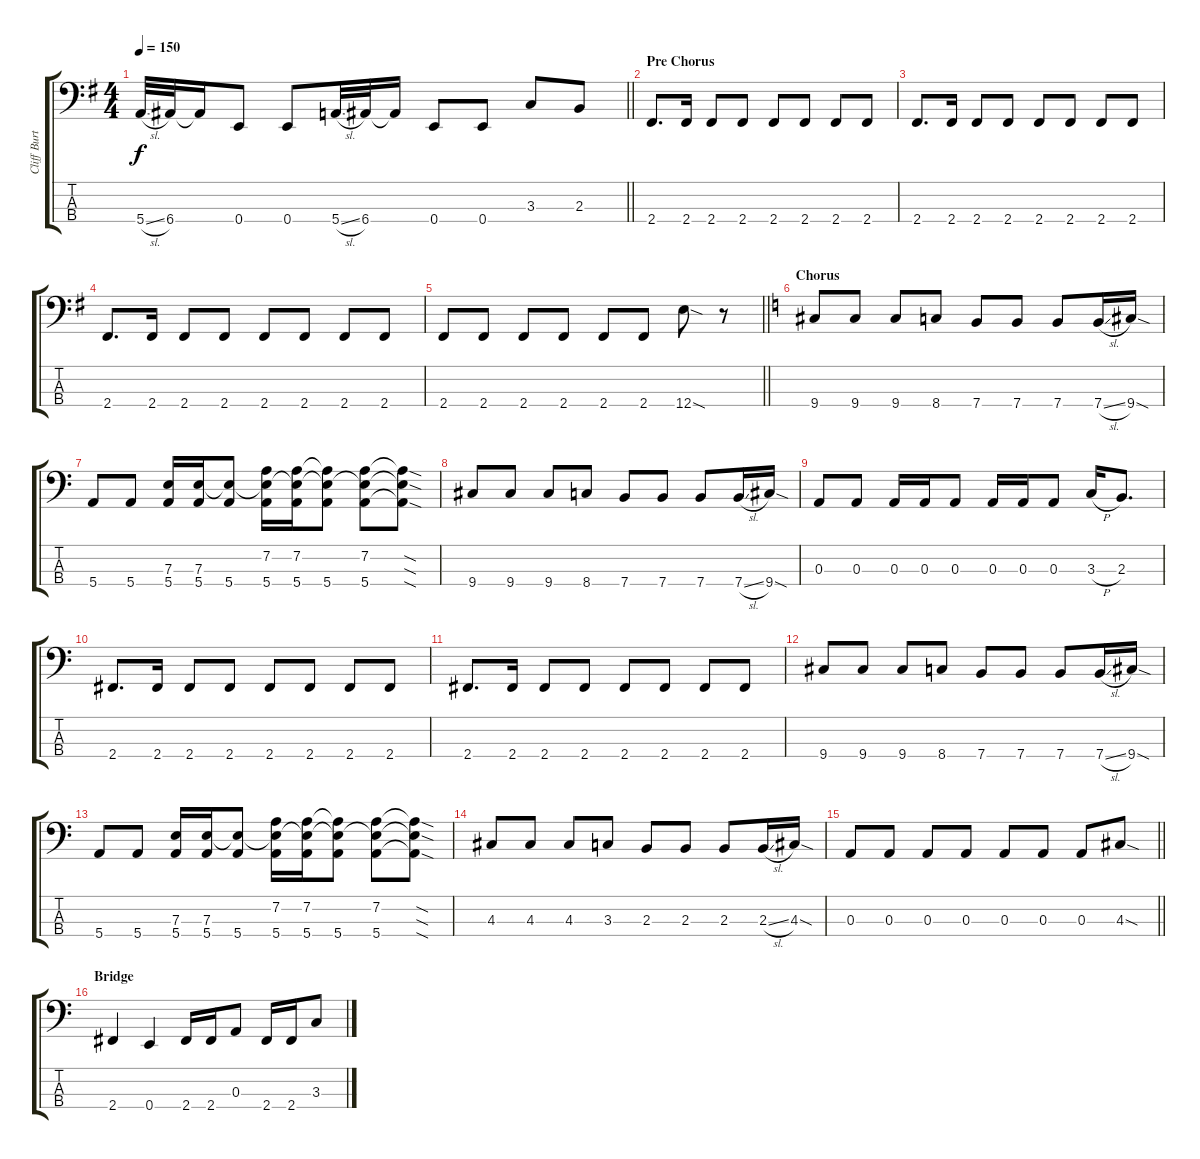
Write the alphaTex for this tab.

\track ("Cliff Burton" "Cliff Burt") {instrument electricbassfinger}
\staff {score tabs}
\tuning (G2 D2 A1 E1) {hide}
\ts (4 4)
\tempo 150
\clef f4
\barLineRight lightlight
\ks g
5.4{sl}.32{dy f} 6.4.32 6.4{t}.16 0.4.8 0.4.8 5.4{sl}.32 6.4.32 6.4{t}.16 0.4.8 0.4.8 3.3.8 2.3.8 |
\section ("" "Pre Chorus")
2.4.8{d} 2.4.16 2.4.8 2.4.8 2.4.8 2.4.8 2.4.8 2.4.8 |
2.4.8{d} 2.4.16 2.4.8 2.4.8 2.4.8 2.4.8 2.4.8 2.4.8 |
2.4.8{d} 2.4.16 2.4.8 2.4.8 2.4.8 2.4.8 2.4.8 2.4.8 |
\barLineRight lightlight
2.4.8 2.4.8 2.4.8 2.4.8 2.4.8 2.4.8 12.4{sod}.8 r.8 |
\section ("" "Chorus")
\ks c
9.4.8 9.4.8 9.4.8 8.4.8 7.4.8 7.4.8 7.4.8 7.4{sl}.16 9.4{sod}.16 |
5.4.8 5.4.8 (7.3 5.4).16 (7.3 5.4).16 (7.3{t} 5.4).8 (7.2 7.3{t} 5.4).16 (7.2 7.3{t} 5.4).16 (7.2{t} 7.3{t} 5.4).8 (7.2 7.3{t} 5.4).8 (7.2{sod t} 7.3{sod t} 5.4{sod t}).8 |
9.4.8 9.4.8 9.4.8 8.4.8 7.4.8 7.4.8 7.4.8 7.4{sl}.16 9.4{sod}.16 |
0.3.8 0.3.8 0.3.16 0.3.16 0.3.8 0.3.16 0.3.16 0.3.8 3.3{h}.16 2.3.8{d} |
2.4.8{d} 2.4.16 2.4.8 2.4.8 2.4.8 2.4.8 2.4.8 2.4.8 |
2.4.8{d} 2.4.16 2.4.8 2.4.8 2.4.8 2.4.8 2.4.8 2.4.8 |
9.4.8 9.4.8 9.4.8 8.4.8 7.4.8 7.4.8 7.4.8 7.4{sl}.16 9.4{sod}.16 |
5.4.8 5.4.8 (7.3 5.4).16 (7.3 5.4).16 (7.3{t} 5.4).8 (7.2 7.3{t} 5.4).16 (7.2 7.3{t} 5.4).16 (7.2{t} 7.3{t} 5.4).8 (7.2 7.3{t} 5.4).8 (7.2{sod t} 7.3{sod t} 5.4{sod t}).8 |
4.3.8 4.3.8 4.3.8 3.3.8 2.3.8 2.3.8 2.3.8 2.3{sl}.16 4.3{sod}.16 |
\barLineRight lightlight
0.3.8 0.3.8 0.3.8 0.3.8 0.3.8 0.3.8 0.3.8 4.3{sod}.8 |
\section ("" "Bridge")
2.4.4 0.4.4 2.4.16 2.4.16 0.3.8 2.4.16 2.4.16 3.3.8
